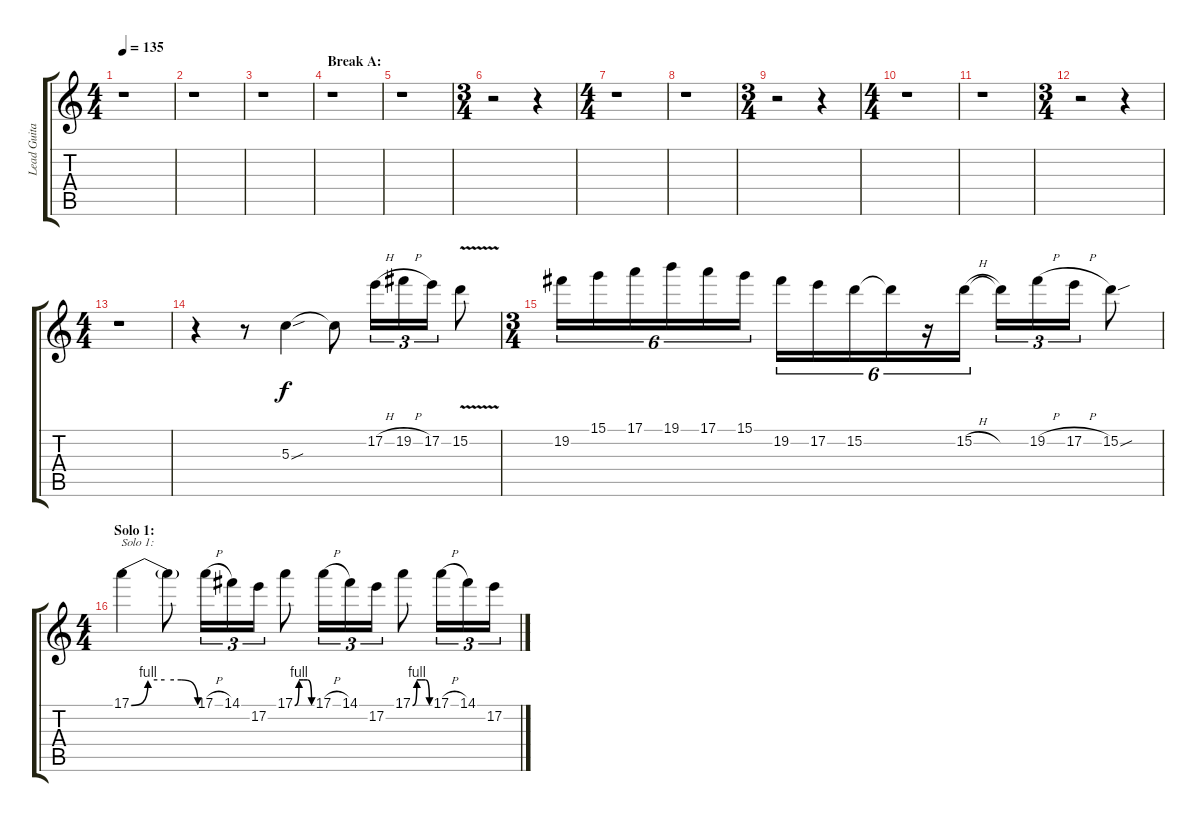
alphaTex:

\track ("Lead Guitar 1" "Lead Guita") {instrument distortionguitar}
\staff {score tabs}
\tuning (E4 B3 G3 D3 A2 E2) {hide}
\ts (4 4)
\tempo 135
\clef g2
\ks c
r.1{dy f} |
r.1 |
r.1 |
\section ("" "Break A:")
r.1 |
r.1 |
\ts (3 4)
r.2 r.4 |
\ts (4 4)
r.1 |
r.1 |
\ts (3 4)
r.2 r.4 |
\ts (4 4)
r.1 |
r.1 |
\ts (3 4)
r.2 r.4 |
\ts (4 4)
r.1 |
r.4 r.8 5.3{sou}.4 5.3{t}.8 17.2{h}.16{tu (3 2)} 19.2{h}.16{tu (3 2)} 17.2.16{tu (3 2)} 15.2{v}.8 |
\ts (3 4)
19.2.16{tu (6 4)} 15.1.16{tu (6 4)} 17.1.16{tu (6 4)} 19.1.16{tu (6 4)} 17.1.16{tu (6 4)} 15.1.16{tu (6 4)} 19.2.16{tu (6 4)} 17.2.16{tu (6 4)} 15.2.16{tu (6 4)} 15.2{t}.16{tu (6 4)} r.16{tu (6 4)} 15.2{h}.16{tu (6 4)} 15.2{t}.16{tu (3 2)} 19.2{h}.16{tu (3 2)} 17.2{h}.16{tu (3 2)} 15.2{sou}.8 |
\ts (4 4)
\section ("" "Solo 1:")
17.1{be (custom 0 0 15 4 30 4 45 4 60 0)}.4{txt "Solo 1:"} 17.1{t}.8 17.1{h}.16{tu (3 2)} 14.1.16{tu (3 2)} 17.2.16{tu (3 2)} 17.1{be (custom 0 0 15 4 30 4 45 4 60 0)}.8 17.1{h}.16{tu (3 2)} 14.1.16{tu (3 2)} 17.2.16{tu (3 2)} 17.1{be (custom 0 0 15 4 30 4 45 4 60 0)}.8 17.1{h}.16{tu (3 2)} 14.1.16{tu (3 2)} 17.2.16{tu (3 2)}
